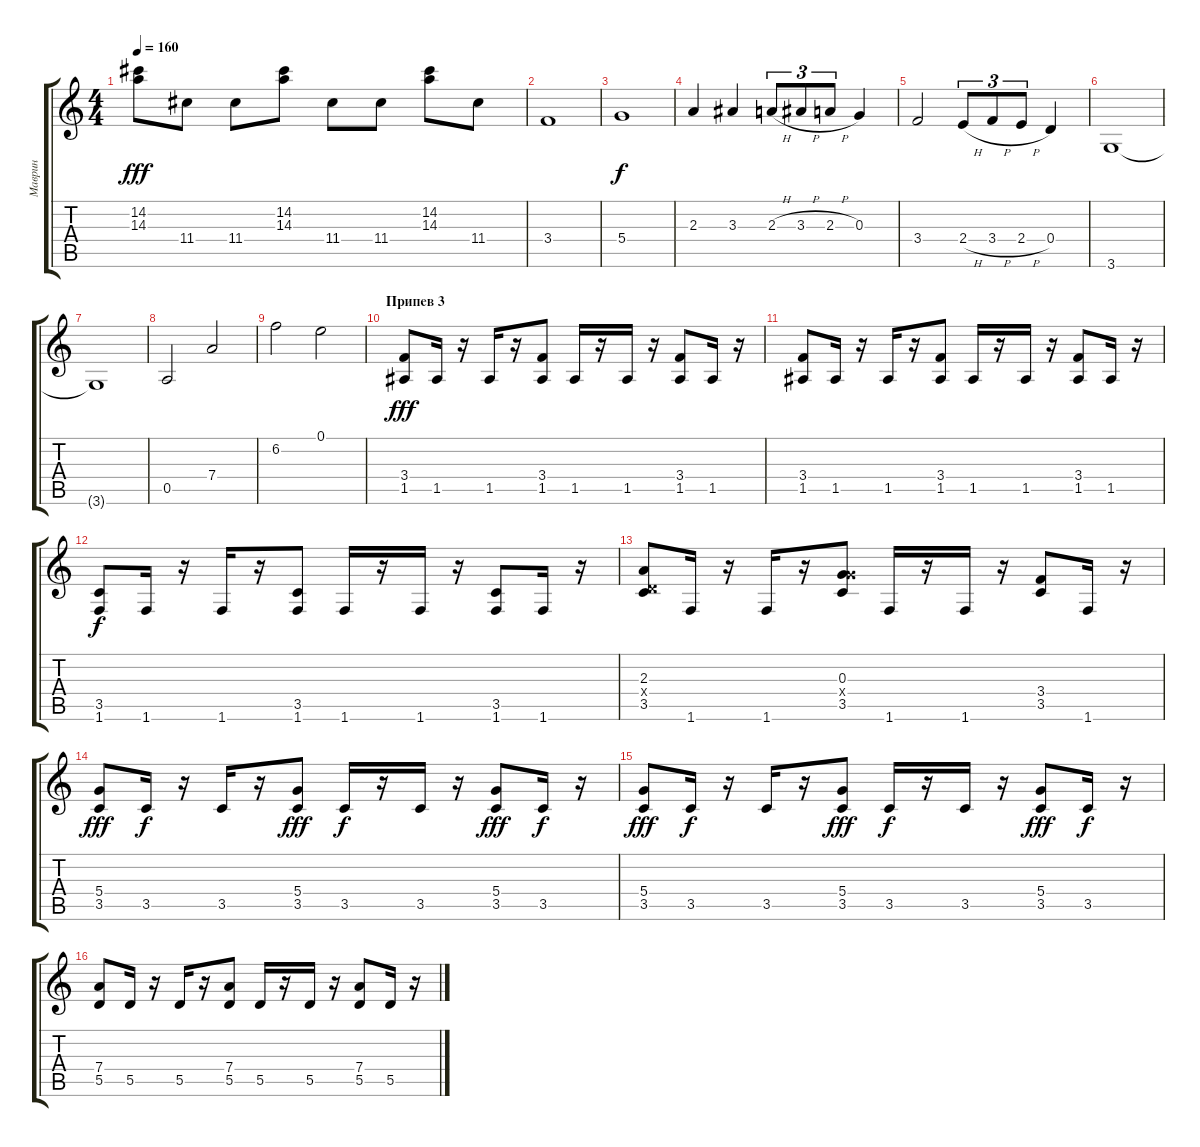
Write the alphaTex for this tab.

\track ("Маврин" "Маврин") {instrument overdrivenguitar}
\staff {score tabs}
\tuning (E4 B3 G3 D3 A2 E2) {hide}
\ts (4 4)
\tempo 160
\clef g2
\ks c
(14.2 14.3).8{dy fff} 11.4.8 11.4.8 (14.2 14.3).8 11.4.8 11.4.8 (14.2 14.3).8 11.4.8 |
3.4.1 |
5.4.1{dy f} |
2.3.4 3.3.4 2.3{h}.8{tu (3 2)} 3.3{h}.8{tu (3 2)} 2.3{h}.8{tu (3 2)} 0.3.4 |
3.4.2 2.4{h}.8{tu (3 2)} 3.4{h}.8{tu (3 2)} 2.4{h}.8{tu (3 2)} 0.4.4 |
3.6.1 |
3.6{t}.1 |
0.5.2 7.4.2 |
6.2.2 0.1.2 |
\section ("" "Припев 3")
(3.4 1.5).8{dy fff} 1.5.16 r.16 1.5.16 r.16 (3.4 1.5).8 1.5.16 r.16 1.5.16 r.16 (3.4 1.5).8 1.5.16 r.16 |
(3.4 1.5).8 1.5.16 r.16 1.5.16 r.16 (3.4 1.5).8 1.5.16 r.16 1.5.16 r.16 (3.4 1.5).8 1.5.16 r.16 |
(3.5 1.6).8{dy f} 1.6.16 r.16 1.6.16 r.16 (3.5 1.6).8 1.6.16 r.16 1.6.16 r.16 (3.5 1.6).8 1.6.16 r.16 |
(2.3 0.4{x} 3.5).8 1.6.16 r.16 1.6.16 r.16 (0.3 5.4{x} 3.5).8 1.6.16 r.16 1.6.16 r.16 (3.4 3.5).8 1.6.16 r.16 |
(5.4 3.5).8{dy fff} 3.5.16{dy f} r.16 3.5.16 r.16 (5.4 3.5).8{dy fff} 3.5.16{dy f} r.16 3.5.16 r.16 (5.4 3.5).8{dy fff} 3.5.16{dy f} r.16 |
(5.4 3.5).8{dy fff} 3.5.16{dy f} r.16 3.5.16 r.16 (5.4 3.5).8{dy fff} 3.5.16{dy f} r.16 3.5.16 r.16 (5.4 3.5).8{dy fff} 3.5.16{dy f} r.16 |
(7.4 5.5).8 5.5.16 r.16 5.5.16 r.16 (7.4 5.5).8 5.5.16 r.16 5.5.16 r.16 (7.4 5.5).8 5.5.16 r.16
